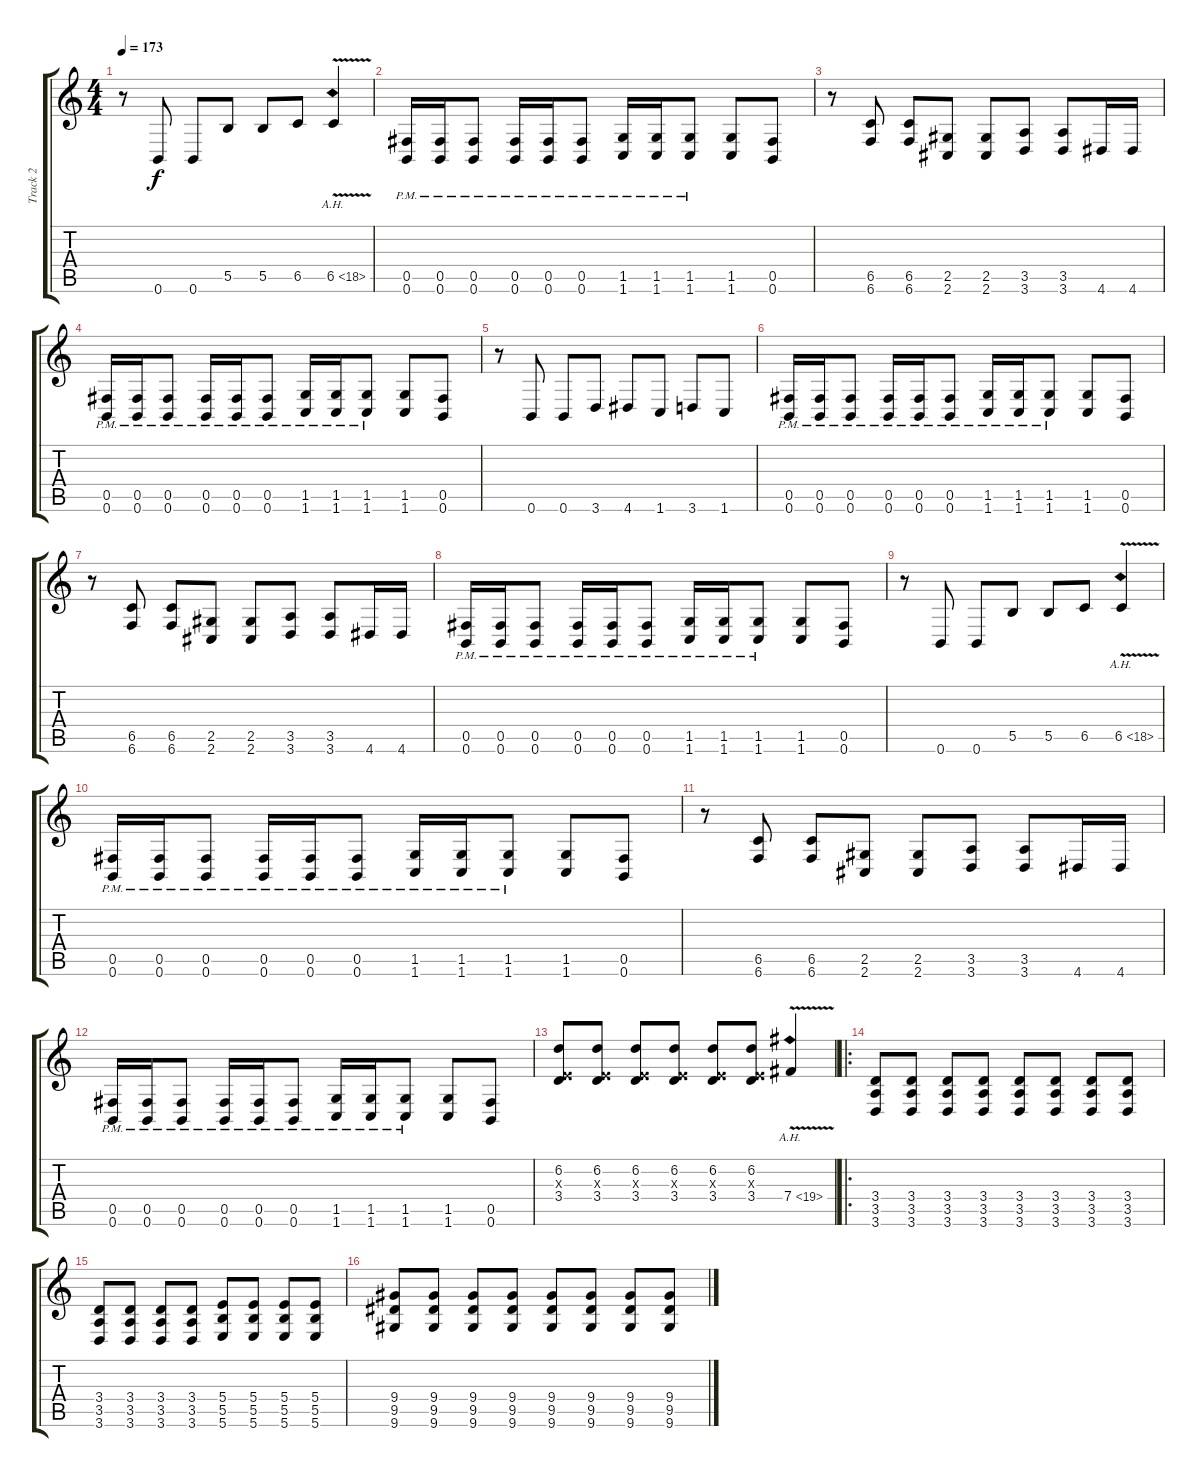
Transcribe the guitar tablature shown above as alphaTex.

\track ("Track 2" "Track 2") {instrument distortionguitar}
\staff {score tabs}
\tuning (Db4 Ab3 E3 B2 Gb2 B1) {hide}
\ts (4 4)
\tempo 173
\clef g2
\ks c
r.8{dy f} 0.6.8 0.6.8 5.5.8 5.5.8 6.5.8 6.5{ah 12 v}.4 |
(0.5{pm} 0.6{pm}).16 (0.5{pm} 0.6{pm}).16 (0.5{pm} 0.6{pm}).8 (0.5{pm} 0.6{pm}).16 (0.5{pm} 0.6{pm}).16 (0.5{pm} 0.6{pm}).8 (1.5{pm} 1.6{pm}).16 (1.5{pm} 1.6{pm}).16 (1.5{pm} 1.6{pm}).8 (1.5 1.6).8 (0.5 0.6).8 |
r.8 (6.5 6.6).8 (6.5 6.6).8 (2.5 2.6).8 (2.5 2.6).8 (3.5 3.6).8 (3.5 3.6).8 4.6.16 4.6.16 |
(0.5{pm} 0.6{pm}).16 (0.5{pm} 0.6{pm}).16 (0.5{pm} 0.6{pm}).8 (0.5{pm} 0.6{pm}).16 (0.5{pm} 0.6{pm}).16 (0.5{pm} 0.6{pm}).8 (1.5{pm} 1.6{pm}).16 (1.5{pm} 1.6{pm}).16 (1.5{pm} 1.6{pm}).8 (1.5 1.6).8 (0.5 0.6).8 |
r.8 0.6.8 0.6.8 3.6.8 4.6.8 1.6.8 3.6.8 1.6.8 |
(0.5{pm} 0.6{pm}).16 (0.5{pm} 0.6{pm}).16 (0.5{pm} 0.6{pm}).8 (0.5{pm} 0.6{pm}).16 (0.5{pm} 0.6{pm}).16 (0.5{pm} 0.6{pm}).8 (1.5{pm} 1.6{pm}).16 (1.5{pm} 1.6{pm}).16 (1.5{pm} 1.6{pm}).8 (1.5 1.6).8 (0.5 0.6).8 |
r.8 (6.5 6.6).8 (6.5 6.6).8 (2.5 2.6).8 (2.5 2.6).8 (3.5 3.6).8 (3.5 3.6).8 4.6.16 4.6.16 |
(0.5{pm} 0.6{pm}).16 (0.5{pm} 0.6{pm}).16 (0.5{pm} 0.6{pm}).8 (0.5{pm} 0.6{pm}).16 (0.5{pm} 0.6{pm}).16 (0.5{pm} 0.6{pm}).8 (1.5{pm} 1.6{pm}).16 (1.5{pm} 1.6{pm}).16 (1.5{pm} 1.6{pm}).8 (1.5 1.6).8 (0.5 0.6).8 |
r.8 0.6.8 0.6.8 5.5.8 5.5.8 6.5.8 6.5{ah 12 v}.4 |
(0.5{pm} 0.6{pm}).16 (0.5{pm} 0.6{pm}).16 (0.5{pm} 0.6{pm}).8 (0.5{pm} 0.6{pm}).16 (0.5{pm} 0.6{pm}).16 (0.5{pm} 0.6{pm}).8 (1.5{pm} 1.6{pm}).16 (1.5{pm} 1.6{pm}).16 (1.5{pm} 1.6{pm}).8 (1.5 1.6).8 (0.5 0.6).8 |
r.8 (6.5 6.6).8 (6.5 6.6).8 (2.5 2.6).8 (2.5 2.6).8 (3.5 3.6).8 (3.5 3.6).8 4.6.16 4.6.16 |
(0.5{pm} 0.6{pm}).16 (0.5{pm} 0.6{pm}).16 (0.5{pm} 0.6{pm}).8 (0.5{pm} 0.6{pm}).16 (0.5{pm} 0.6{pm}).16 (0.5{pm} 0.6{pm}).8 (1.5{pm} 1.6{pm}).16 (1.5{pm} 1.6{pm}).16 (1.5{pm} 1.6{pm}).8 (1.5 1.6).8 (0.5 0.6).8 |
(6.2 0.3{x} 3.4).8 (6.2 0.3{x} 3.4).8 (6.2 0.3{x} 3.4).8 (6.2 0.3{x} 3.4).8 (6.2 0.3{x} 3.4).8 (6.2 0.3{x} 3.4).8 7.4{ah 12 v}.4 |
\ro
(3.4 3.5 3.6).8 (3.4 3.5 3.6).8 (3.4 3.5 3.6).8 (3.4 3.5 3.6).8 (3.4 3.5 3.6).8 (3.4 3.5 3.6).8 (3.4 3.5 3.6).8 (3.4 3.5 3.6).8 |
(3.4 3.5 3.6).8 (3.4 3.5 3.6).8 (3.4 3.5 3.6).8 (3.4 3.5 3.6).8 (5.4 5.5 5.6).8 (5.4 5.5 5.6).8 (5.4 5.5 5.6).8 (5.4 5.5 5.6).8 |
(9.4 9.5 9.6).8 (9.4 9.5 9.6).8 (9.4 9.5 9.6).8 (9.4 9.5 9.6).8 (9.4 9.5 9.6).8 (9.4 9.5 9.6).8 (9.4 9.5 9.6).8 (9.4 9.5 9.6).8
